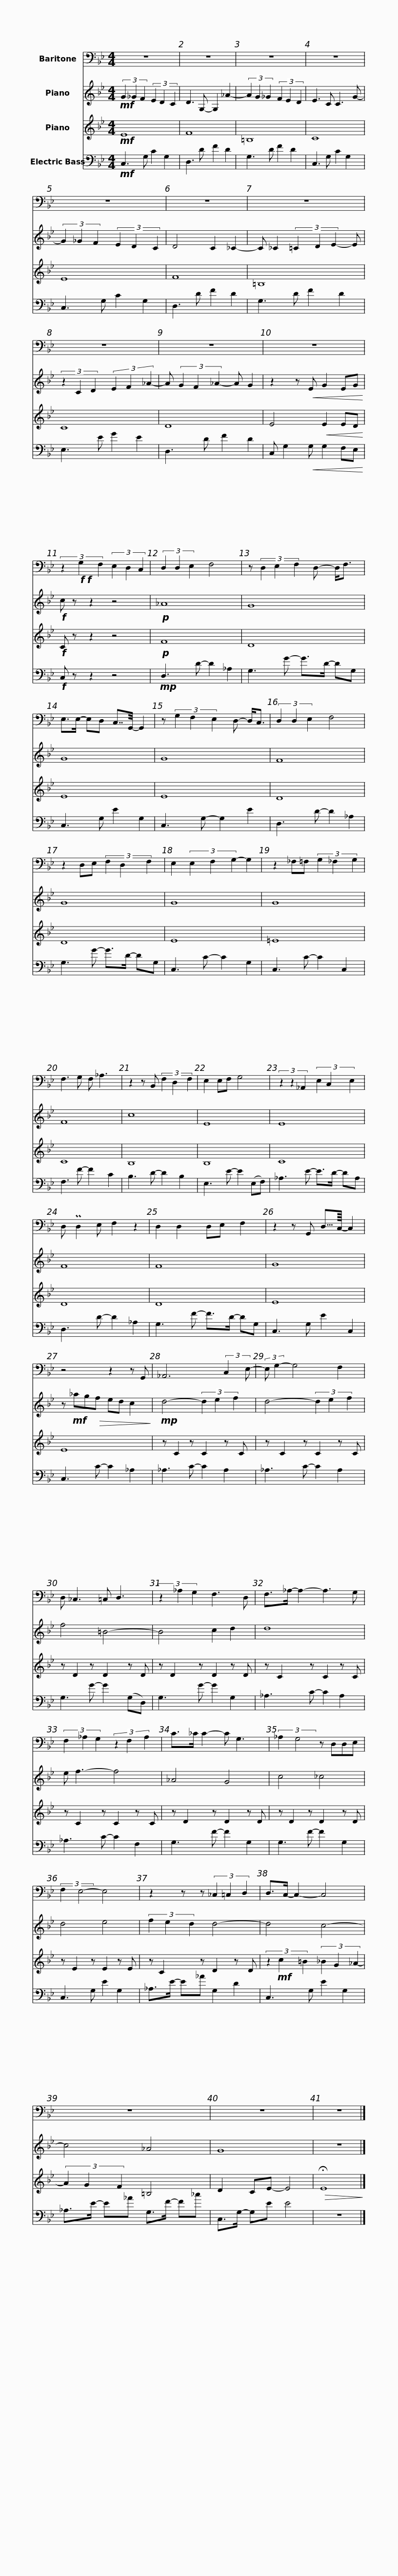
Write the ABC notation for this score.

X:1
%%score 1 2 3 4
L:1/8
M:4/4
I:linebreak $
K:Bb
V:1 bass
V:2 treble
V:3 treble
V:4 bass transpose=-12
V:1
 z8 | z8 | z8 | z8 |$ z8 | %5
 z8 | z8 | z8 |$ z8 | z8 | %10
 (3z2!f!!f! G,2 F,2 (3E,2 D,2 C,2 | (3D,2 D,2 E,2 F,4 | z (3D,2 E,2 F,2 D,- D,<F, |$ E,>E,- E,D, C,7/4G,,/4- G,,2 | z (3G,2 F,2 E,2 D,- D,<C, | %15
 (3D,2 D,2 E,2 F,4 | z2 D,E, (3F,2 D,2 F,2 | E,2 (3E,2 F,2 G,2- G,2 |$ z2 _F,=F, (3G,2 _F,2 G,2 | F,3 G, F, _A,3 | %20
 z2 z B,, (3F,2 D,2 F,2 | E,2 E,F, G,4 | (3z2 z2 _A,,2 (3E,2 C,2 E,2 |$ D, PD,2 E, F,2 z2 | D,2 D,2 D,E, F,2 | %25
 z2 z G,, D,15/8C,/8- C,2 | z4 z2 z G,, | _A,,6 (3:2:2C,2 E,- |$ (3:2:2E, G,2- G,4 F,2 | D, _C,3 =C, D,3 | %30
 (3z2 _A,2 G,2 F,3 D, | F,>_A,- A,2- A,3 G, |$ (3F,2 _A,2 G,2 (3z2 F,2 A,2 | C>_C C2- C G,3 | (3:2:2_A,2 G,4 z D,D,E, | %35
 (3:2:2F,2 E,4- E,4 |$ z2 z z (3_C,2 =C,2 D,2 | D,>C,- C,2- C,4 | z8 | z8 |$ %40
 z8 |] %41
V:2
!mf! (3G2 _G2 F2 (3E2 D2 C2 | D3 G,- G,2 _A2- | (3A2 G2 _G2 (3F2 E2 D2 | E3 C C3 G- |$ (3G2 _G2 F2 (3E2 D2 C2 | %5
 D4 C2 _C2- | C _C2 (3=C2 D2 E2- E | (3z2 C2 D2 (3E2 F2 _A2- |$ A (3G2 F2 _A2- A G2 | z2 z!<(! E G2 EG!<)! | %10
!f! c z z2 z4 |!p! _A8 | G8 |$ G8 | G8 | %15
 F8 | G8 | G8 |$ G8 | F8 | %20
 c8 | E8 | E8 |$ F8 | F8 | %25
 G8 | z!mf! _ag!>(!f ed c2!>)! |!mp! d4- (3d2 e2 f2 |$ d4- (3d2 e2 f2 | f4 =B4- | %30
 B4 c2 d2 | d8 |$ e f3- f4 | _A4 G4 | c4 _c4 | %35
 d4 e4 |$ (3f2 e2 d2 d4- | d4 c4- | c4 _A4 | G8 |$ %40
 z8 |] %41
V:3
!mf! E8 | F8 | =B,8 | C8 |$ E8 | %5
 F8 | =B,8 | C8 |$ D8 | E4!<(! E2 ED!<)! | %10
!f! C z z2 z4 |!p! F8 | D8 |$ E8 | E8 | %15
 D8 | D8 | E8 |$ =E8 | C8 | %20
 B,8 | B,8 | C8 |$ D8 | D8 | %25
 E8 | E8 | z C2 z C2 z C |$ z C2 z C2 z C | z D2 z D2 z D | %30
 z D2 z D2 z D | z C2 z C2 z C |$ z C2 z C2 z C | z D2 z D2 z D | z D2 z D2 z D | %35
 z E2 z E2 z E |$ z C2 z D2 z D | (3z2!mf! c2 =B2 (3_B2 G2 _A2- | (3A2 G2 F2 =B,4 | D2 CE- E4 |$ %40
!>(! !fermata!E8!>)! |] %41
V:4
!mf! C,3 G, C2 G,2 | D,3 D F2 D2 | G,3 D F2 D2 | C,3 G, C2 G,2 |$ C,3 G, C2 G,2 | %5
 D,3 D F2 D2 | G,3 D F2 D2 | E,3 E G2 E2 |$ D,3 D F2 D2 | C, G,2!<(! G, G,2 F,E,!<)! | %10
!f! C, z z2 z4 |!mp! D,3 D- D2 _A,2 | G,3 G- G>D- DG, |$ C,3 G, E2 G,2 | C,3 G,- G,2 E2 | %15
 D,3 D- D2 _A,2 | G,3 G- G>D- DG, | C,3 C- C2 G,2 |$ C,3 C- C2 C,2 | F,3 F- F2 C2 | %20
 B,3 D- D2 B,2 | E,3 E- E2 (E,F,) | _A,3 E- E>D- DA, |$ D,3 D- D2 _A,2 | G,3 F- F>D- DG, | %25
 C,3 G, E2 C,2 | C,3 C- C2 _A,2 | _A,3 C- C2 A,2 |$ _A,3 C- C2 A,2 | G,3 G- G2 (G,D,) | %30
 G,3 G- G2 G,2 | _A,3 C- C2 A,2 |$ _A,3 C- C2 F,2 | G,3 F- F2 G,2 | G,3 F- F2 G,2 | %35
 C,3 G, E2 G,2 |$ _A,>E- E_A G,2 D2 | C,3 G, E2 G,2 | _A,>E- E_A G,>F- F_c | C,>G,- G,E E4 |$ %40
 z8 |] %41
